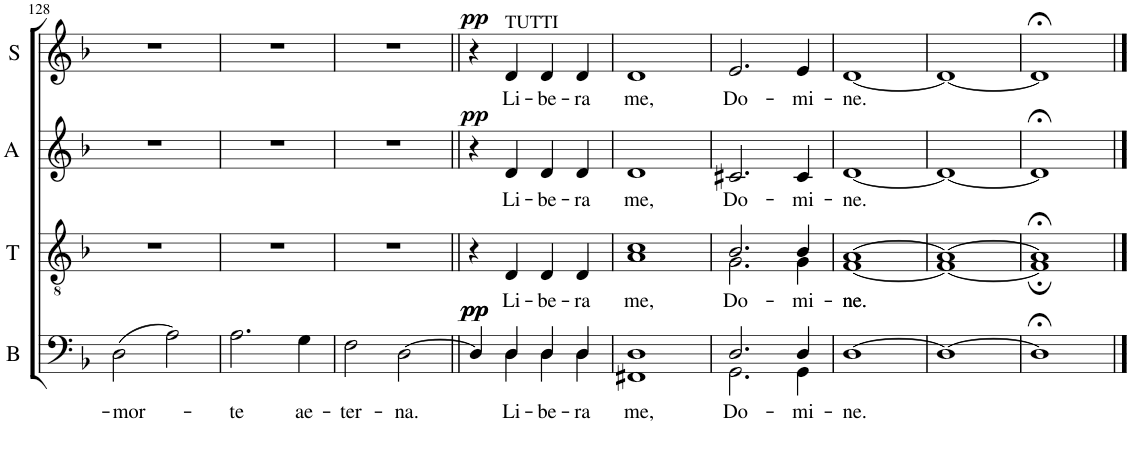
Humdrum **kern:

**kern	**text	**dynam	**kern	**text	**kern	**text	**dynam	**kern	**text	**dynam
*part4	*part4	*part4	*part3	*part3	*part2	*part2	*part2	*part1	*part1	*part1
*staff4	*staff4	*staff4	*staff3	*staff3	*staff2	*staff2	*staff2	*staff1	*staff1	*staff1
*I"Basso	*	*	*I"Tenore	*	*I"Alto	*	*	*I"Soprano	*	*
*I'B	*	*	*I'T	*	*I'A	*	*	*I'S	*	*
!!LO:PB:g=z
*clefF4	*	*	*clefGv2	*	*clefG2	*	*	*clefG2	*	*
*k[b-]	*	*	*k[b-]	*	*k[b-]	*	*	*k[b-]	*	*
*d:	*	*	*d:	*	*d:	*	*	*d:	*	*
*M2/2	*	*	*M2/2	*	*M2/2	*	*	*M2/2	*	*
=128	=128	=128	=128	=128	=128	=128	=128	=128	=128	=128
!	!LO:LY:b	!	!	!	!	!	!	!	!	!
(>2D\	-mor-	.	1r	.	1r	.	.	1r	.	.
2A\)	.	.	.	.	.	.	.	.	.	.
=129	=129	=129	=129	=129	=129	=129	=129	=129	=129	=129
!	!LO:LY:b	!	!	!	!	!	!	!	!	!
2.A\	-te	.	1r	.	1r	.	.	1r	.	.
!	!LO:LY:b	!	!	!	!	!	!	!	!	!
4G\	ae-	.	.	.	.	.	.	.	.	.
=130	=130	=130	=130	=130	=130	=130	=130	=130	=130	=130
!	!LO:LY:b	!	!	!	!	!	!	!	!	!
2F\	-ter-	.	1r	.	1r	.	.	1r	.	.
!	!LO:LY:b	!	!	!	!	!	!	!	!	!
[2D\	-na.	.	.	.	.	.	.	.	.	.
=131||	=131||	=131||	=131||	=131||	=131||	=131||	=131||	=131||	=131||	=131||
*^	*	*	*	*	*	*	*	*	*	*
!	!	!	!LO:DY:a	!	!	!	!	!	!	!	!
!	!	!	!LO:DY:n=1:a	!	!	!	!	!LO:DY:a	!	!	!LO:DY:a
4D/]	4ryy	.	pp pp	4r	.	4r	.	pp	4r	.	pp
!	!	!	!	!	!	!	!	!	!LO:TX:a:t=TUTTI	!	!
!	!	!LO:LY:b	!	!	!LO:LY:b	!	!LO:LY:b	!	!	!LO:LY:b	!
4D/	4D\	Li-	.	4D/	Li-	4d/	Li-	.	4d/	Li-	.
!	!	!LO:LY:b	!	!	!LO:LY:b	!	!LO:LY:b	!	!	!LO:LY:b	!
4D/	4D\	-be-	.	4D/	-be-	4d/	-be-	.	4d/	-be-	.
!	!	!LO:LY:b	!	!	!LO:LY:b	!	!LO:LY:b	!	!	!LO:LY:b	!
4D/	4D\	-ra	.	4D/	-ra	4d/	-ra	.	4d/	-ra	.
=132	=132	=132	=132	=132	=132	=132	=132	=132	=132	=132	=132
!	!	!LO:LY:b	!	!	!LO:LY:b	!	!LO:LY:b	!	!	!LO:LY:b	!
1D	1FF#X	me,	.	1A 1c	me,	1d	me,	.	1d	me,	.
=133	=133	=133	=133	=133	=133	=133	=133	=133	=133	=133	=133
!	!	!LO:LY:b	!	!	!LO:LY:b	!	!LO:LY:b	!	!	!LO:LY:b	!
*	*	*	*	*^	*	*	*	*	*	*	*
2.D/	2.GG\	Do-	.	2.B-/	2.G\	Do-	2.c#X/	Do-	.	2.e/	Do-	.
!	!	!LO:LY:b	!	!	!	!LO:LY:b	!	!LO:LY:b	!	!	!LO:LY:b	!
4D/	4GG\	-mi-	.	4B-/	4G\	-mi-	4c#/	-mi-	.	4e/	-mi-	.
=134	=134	=134	=134	=134	=134	=134	=134	=134	=134	=134	=134	=134
!	!	!LO:LY:b	!	!	!	!LO:LY:b	!	!	!	!	!	!
!	!	!	!	!	!	!LO:LY:b	!	!LO:LY:b	!	!	!LO:LY:b	!
*v	*v	*	*	*	*	*	*	*	*	*	*	*
[1D	-ne.	.	[>1A	[<1F	ne.	[1d	-ne.	.	[1d	-ne.	.
=135	=135	=135	=135	=135	=135	=135	=135	=135	=135	=135	=135
1D_	.	.	1A_	1F_	.	1d_	.	.	1d_	.	.
=136	=136	=136	=136	=136	=136	=136	=136	=136	=136	=136	=136
1D;<]	.	.	1A;<]	1F;]	.	1d;<]	.	.	1d;<]	.	.
*	*	*	*v	*v	*	*	*	*	*	*	*
==	==	==	==	==	==	==	==	==	==	==
*-	*-	*-	*-	*-	*-	*-	*-	*-	*-	*-
